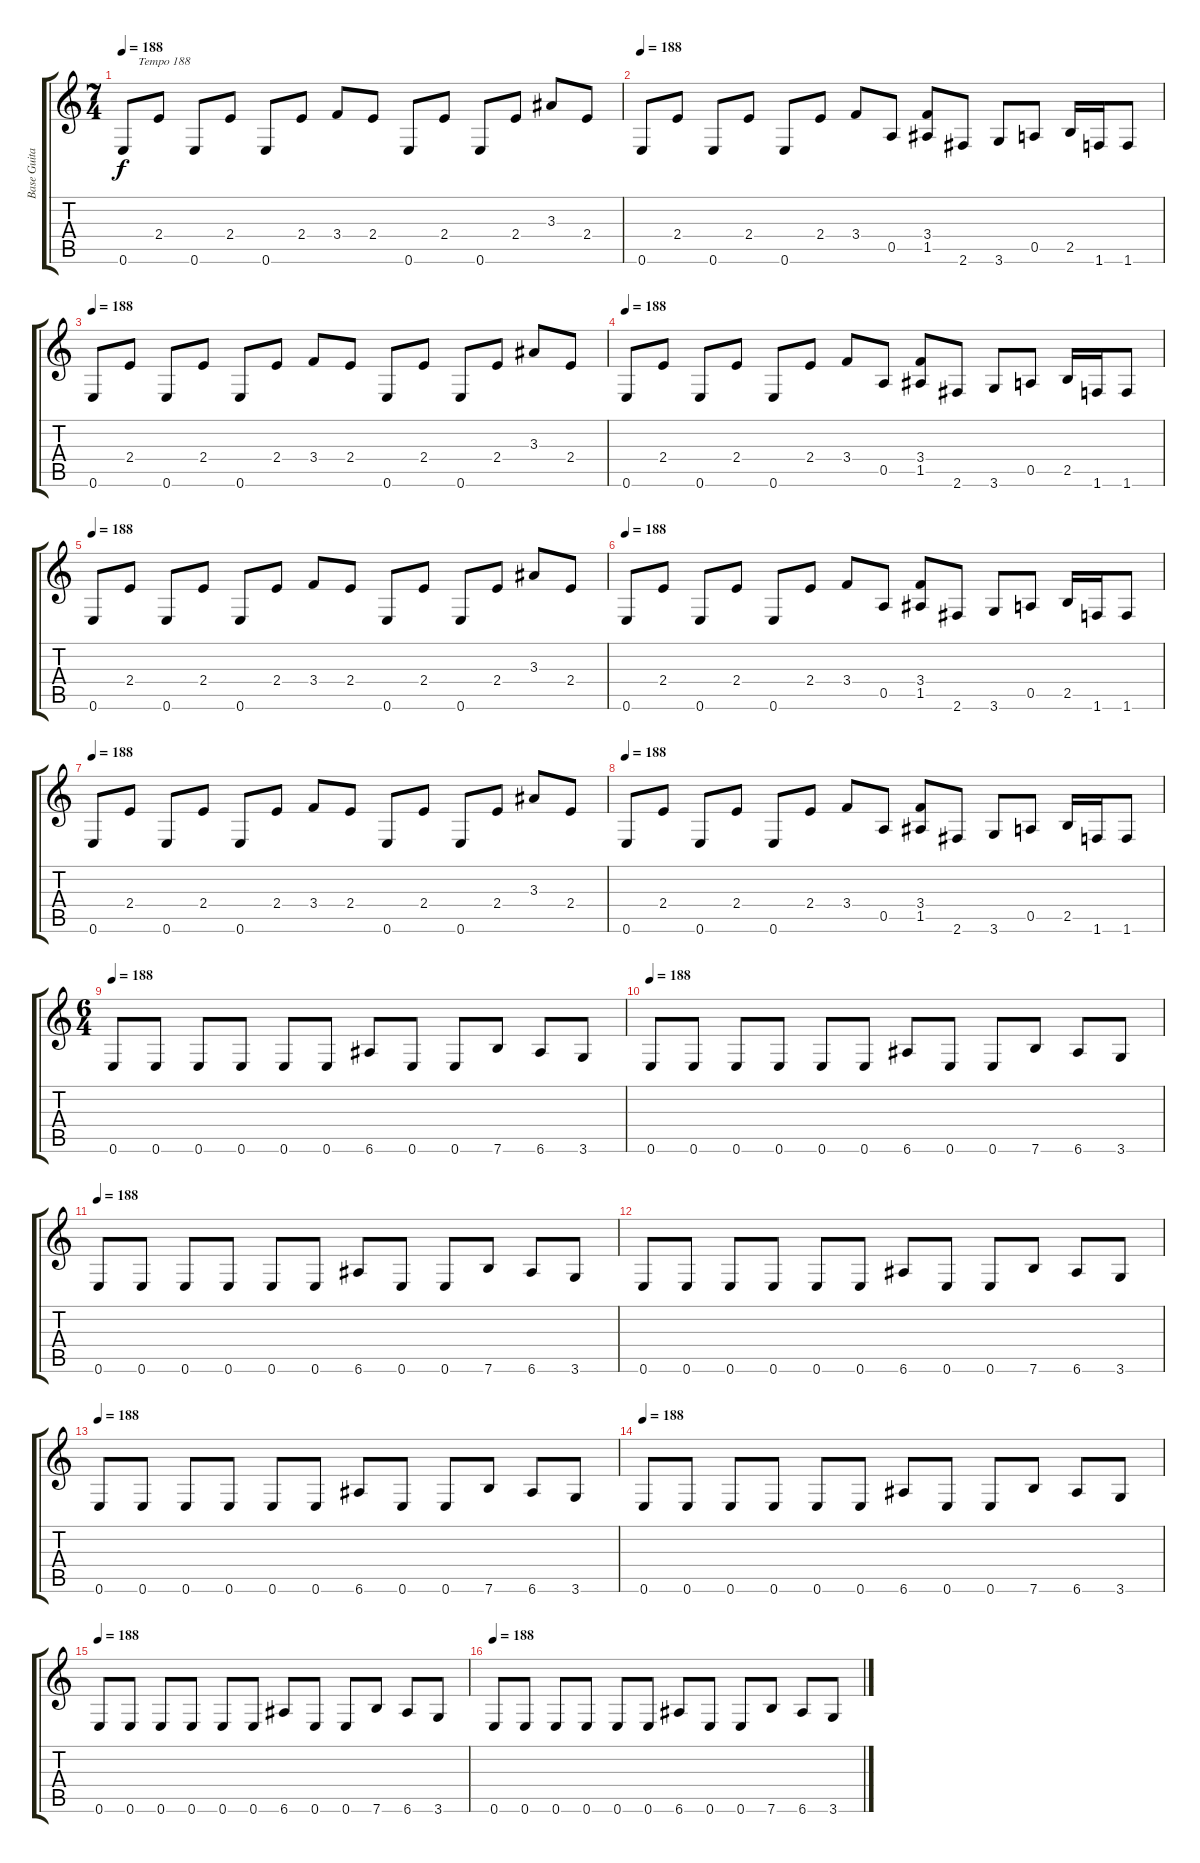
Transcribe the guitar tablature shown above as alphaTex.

\track ("Base Guitar" "Base Guita") {instrument distortionguitar}
\staff {score tabs}
\tuning (E4 B3 G3 D3 A2 E2) {hide}
\ts (7 4)
\tempo 188
\clef g2
\ks c
0.6.8{txt "     Tempo 188" dy f} 2.4.8 0.6.8 2.4.8 0.6.8 2.4.8 3.4.8 2.4.8 0.6.8 2.4.8 0.6.8 2.4.8 3.3.8 2.4.8 |
\tempo 188
0.6.8 2.4.8 0.6.8 2.4.8 0.6.8 2.4.8 3.4.8 0.5.8 (3.4 1.5).8 2.6.8 3.6.8 0.5.8 2.5.16 1.6.16 1.6.8 |
\tempo 188
0.6.8 2.4.8 0.6.8 2.4.8 0.6.8 2.4.8 3.4.8 2.4.8 0.6.8 2.4.8 0.6.8 2.4.8 3.3.8 2.4.8 |
\tempo 188
0.6.8 2.4.8 0.6.8 2.4.8 0.6.8 2.4.8 3.4.8 0.5.8 (3.4 1.5).8 2.6.8 3.6.8 0.5.8 2.5.16 1.6.16 1.6.8 |
\tempo 188
0.6.8 2.4.8 0.6.8 2.4.8 0.6.8 2.4.8 3.4.8 2.4.8 0.6.8 2.4.8 0.6.8 2.4.8 3.3.8 2.4.8 |
\tempo 188
0.6.8 2.4.8 0.6.8 2.4.8 0.6.8 2.4.8 3.4.8 0.5.8 (3.4 1.5).8 2.6.8 3.6.8 0.5.8 2.5.16 1.6.16 1.6.8 |
\tempo 188
0.6.8 2.4.8 0.6.8 2.4.8 0.6.8 2.4.8 3.4.8 2.4.8 0.6.8 2.4.8 0.6.8 2.4.8 3.3.8 2.4.8 |
\tempo 188
0.6.8 2.4.8 0.6.8 2.4.8 0.6.8 2.4.8 3.4.8 0.5.8 (3.4 1.5).8 2.6.8 3.6.8 0.5.8 2.5.16 1.6.16 1.6.8 |
\ts (6 4)
\tempo 188
0.6.8 0.6.8 0.6.8 0.6.8 0.6.8 0.6.8 6.6.8 0.6.8 0.6.8 7.6.8 6.6.8 3.6.8 |
\tempo 188
0.6.8 0.6.8 0.6.8 0.6.8 0.6.8 0.6.8 6.6.8 0.6.8 0.6.8 7.6.8 6.6.8 3.6.8 |
\tempo 188
0.6.8 0.6.8 0.6.8 0.6.8 0.6.8 0.6.8 6.6.8 0.6.8 0.6.8 7.6.8 6.6.8 3.6.8 |
0.6.8 0.6.8 0.6.8 0.6.8 0.6.8 0.6.8 6.6.8 0.6.8 0.6.8 7.6.8 6.6.8 3.6.8 |
\tempo 188
0.6.8 0.6.8 0.6.8 0.6.8 0.6.8 0.6.8 6.6.8 0.6.8 0.6.8 7.6.8 6.6.8 3.6.8 |
\tempo 188
0.6.8 0.6.8 0.6.8 0.6.8 0.6.8 0.6.8 6.6.8 0.6.8 0.6.8 7.6.8 6.6.8 3.6.8 |
\tempo 188
0.6.8 0.6.8 0.6.8 0.6.8 0.6.8 0.6.8 6.6.8 0.6.8 0.6.8 7.6.8 6.6.8 3.6.8 |
\tempo 188
0.6.8 0.6.8 0.6.8 0.6.8 0.6.8 0.6.8 6.6.8 0.6.8 0.6.8 7.6.8 6.6.8 3.6.8
